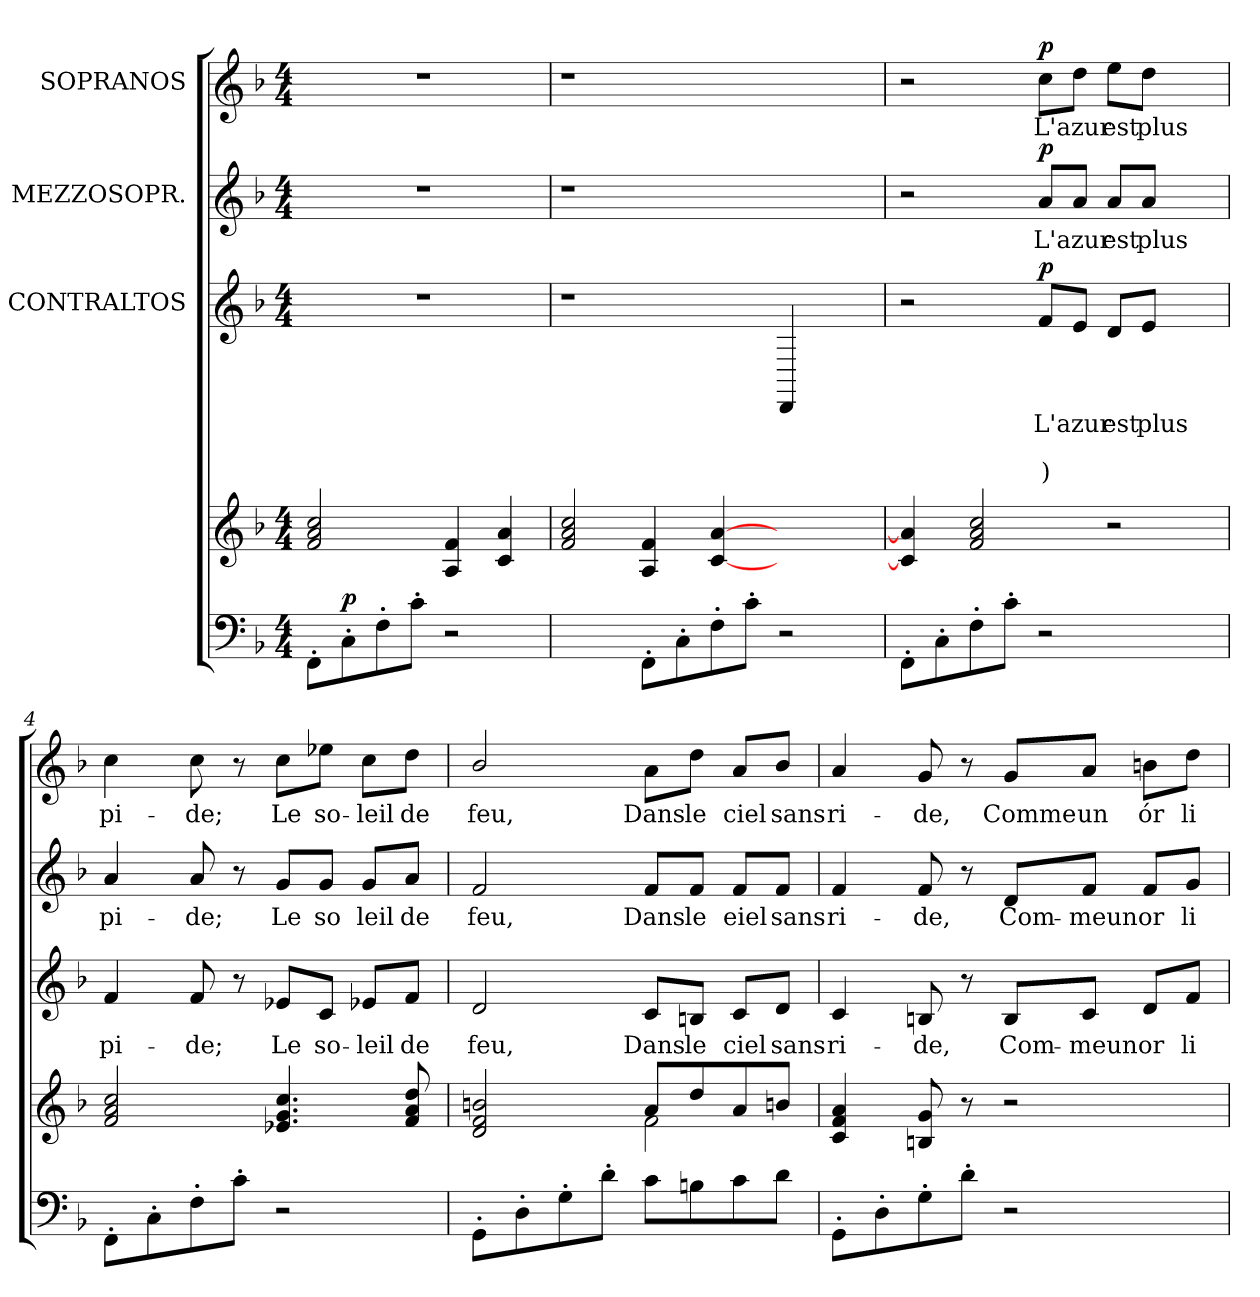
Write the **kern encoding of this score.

**kern	**kern	**dynam	**kern	**text	**text	**text	**dynam	**kern	**text	**dynam	**kern	**text	**dynam
*part4	*part4	*part4	*part3	*part3	*part3	*part3	*part3	*part2	*part2	*part2	*part1	*part1	*part1
*staff5	*staff4	*staff4/5	*staff3	*staff3	*staff3	*staff3	*staff3	*staff2	*staff2	*staff2	*staff1	*staff1	*staff1
*	*	*	*I"CONTRALTOS	*	*	*	*	*I"MEZZOSOPR.	*	*	*I"SOPRANOS	*	*
*clefF4	*clefG2	*	*clefG2	*	*	*	*	*clefG2	*	*	*clefG2	*	*
*k[b-]	*k[b-]	*	*k[b-]	*	*	*	*	*k[b-]	*	*	*k[b-]	*	*
*M4/4	*M4/4	*	*M4/4	*	*	*	*	*M4/4	*	*	*M4/4	*	*
=1	=1	=1	=1	=1	=1	=1	=1	=1	=1	=1	=1	=1	=1
8FF'>i\L	2ccj/ 2aj/ 2fj/	.	1r	.	.	.	.	1r	.	.	1r	.	.
!	!	!LO:DY:a=2	!	!	!	!	!	!	!	!	!	!	!
8C'>i\	.	p	.	.	.	.	.	.	.	.	.	.	.
8F'>i\	.	.	.	.	.	.	.	.	.	.	.	.	.
8c'>i\J	.	.	.	.	.	.	.	.	.	.	.	.	.
2r	4fj/ 4Aj/	.	.	.	.	.	.	.	.	.	.	.	.
.	4aj/ 4cj/	.	.	.	.	.	.	.	.	.	.	.	.
=2	=2	=2	=2	=2	=2	=2	=2	=2	=2	=2	=2	=2	=2
2ryy	2ccj/ 2aj/ 2fj/	.	1r	.	.	.	.	1r	.	.	1r	.	.
8FF'>i\L	4fj/ 4Aj/	.	.	.	.	.	.	.	.	.	.	.	.
8C'>i\	.	.	.	.	.	.	.	.	.	.	.	.	.
8F'>i\	[4aZ/ [4cZ/	.	.	.	.	.	.	.	.	.	.	.	.
8c'>i\J	.	.	.	.	.	.	.	.	.	.	.	.	.
2r	4ryy	.	4DDZ/	.	.	.	.	2ryy	.	.	2ryy	.	.
.	4ryy	.	4ryy	.	.	.	.	.	.	.	.	.	.
=3	=3	=3	=3	=3	=3	=3	=3	=3	=3	=3	=3	=3	=3
8FF'>i\L	4aZ]/ 4cZ]/	.	2r	.	.	.	.	2r	.	.	2r	.	.
8C'>i\	.	.	.	.	.	.	.	.	.	.	.	.	.
8F'>i\	2fj/ 2ccj/ 2aj/	.	.	.	.	.	.	.	.	.	.	.	.
8c'>i\J	.	.	.	.	.	.	.	.	.	.	.	.	.
!	!	!	!	!	!	!	!LO:DY:a	!	!	!LO:DY:a	!	!	!LO:DY:a
2r	.	.	8fj/L	L'	.	)	p	8aj/L	L'	p	8ccj\L	L'	p
.	.	.	8ej/J	azur	.	.	.	8aj/J	azur	.	8ddj\J	azur	.
.	2r	.	8dj/L	est	.	.	.	8aj/L	est	.	8eej\L	est	.
.	.	.	8ej/J	plus	.	.	.	8aj/J	plus	.	8ddj\J	plus	.
4ryy	.	.	4ryy	.	.	.	.	4ryy	.	.	4ryy	.	.
!!LO:LB:g=z
=4	=4	=4	=4	=4	=4	=4	=4	=4	=4	=4	=4	=4	=4
8FF'>i\L	2fj/ 2ccj/ 2aj/	.	4fj/	pi-	.	.	.	4aj/	pi-	.	4ccj\	pi-	.
8C'>i\	.	.	.	.	.	.	.	.	.	.	.	.	.
8F'>i\	.	.	8fj/	de;	.	.	.	8aj/	de;	.	8ccj\	de;	.
8c'>i\J	.	.	8r	.	.	.	.	8r	.	.	8r	.	.
2r	4.e-Xj/ 4.ccj/ 4.gj/	.	8e-Xj/L	Le	.	.	.	8gj/L	Le	.	8ccj\L	Le	.
.	.	.	8cj/J	so-	.	.	.	8gj/J	so	.	8ee-Xj\J	so-	.
.	.	.	8e-Xj/L	leil	.	.	.	8gj/L	leil	.	8ccj\L	leil	.
.	8ddj/ 8aj/ 8fj/	.	8fj/J	de	.	.	.	8aj/J	de	.	8ddj\J	de	.
=5	=5	=5	=5	=5	=5	=5	=5	=5	=5	=5	=5	=5	=5
*	*^	*	*	*	*	*	*	*	*	*	*	*	*
8GG'>i\L	2bnj/ 2fj/ 2dj/	8ryy	.	2dj/	feu,	.	.	.	2fj/	feu,	.	2b-j/	feu,	.
8D'>i\	.	8ryy	.	.	.	.	.	.	.	.	.	.	.	.
8G'>i\	.	8ryy	.	.	.	.	.	.	.	.	.	.	.	.
8d'>i\J	.	8ryy	.	.	.	.	.	.	.	.	.	.	.	.
8ci\L	8aj/L	2fV\	.	8cj/L	Dans	.	.	.	8fj/L	Dans	.	8aj\L	Dans	.
8Bni\	8ddj/	.	.	8Bnj/J	le	.	.	.	8fj/J	le	.	8ddj\J	le	.
8ci\	8aj/	.	.	8cj/L	ciel	.	.	.	8fj/L	eiel	.	8aj/L	ciel	.
8di\J	8bnj/J	.	.	8dj/J	sans	.	.	.	8fj/J	sans	.	8b-j/J	sans	.
*	*v	*v	*	*	*	*	*	*	*	*	*	*	*	*
=6	=6	=6	=6	=6	=6	=6	=6	=6	=6	=6	=6	=6	=6
8GG'>i\L	4aj/ 4fj/ 4cj/	.	4cj/	ri-	.	.	.	4fj/	ri-	.	4aj/	ri-	.
8D'>i\	.	.	.	.	.	.	.	.	.	.	.	.	.
8G'>i\	8gj/ 8Bnj/	.	8Bnj/	de,	.	.	.	8fj/	de,	.	8gj/	de,	.
8d'>i\J	8r	.	8r	.	.	.	.	8r	.	.	8r	.	.
2r	2r	.	8Bj/L	Com-	.	.	.	8dj/L	Com-	.	8gj/L	Comme	.
.	.	.	8cj/J	meun	.	.	.	8fj/J	meun	.	8aj/J	un	.
.	.	.	8dj/L	or	.	.	.	8fj/L	or	.	8bnj\L	ór	.
.	.	.	8fj/J	li-	.	.	.	8gj/J	li-	.	8ddj\J	li-	.
=	=	=	=	=	=	=	=	=	=	=	=	=	=
*-	*-	*-	*-	*-	*-	*-	*-	*-	*-	*-	*-	*-	*-
